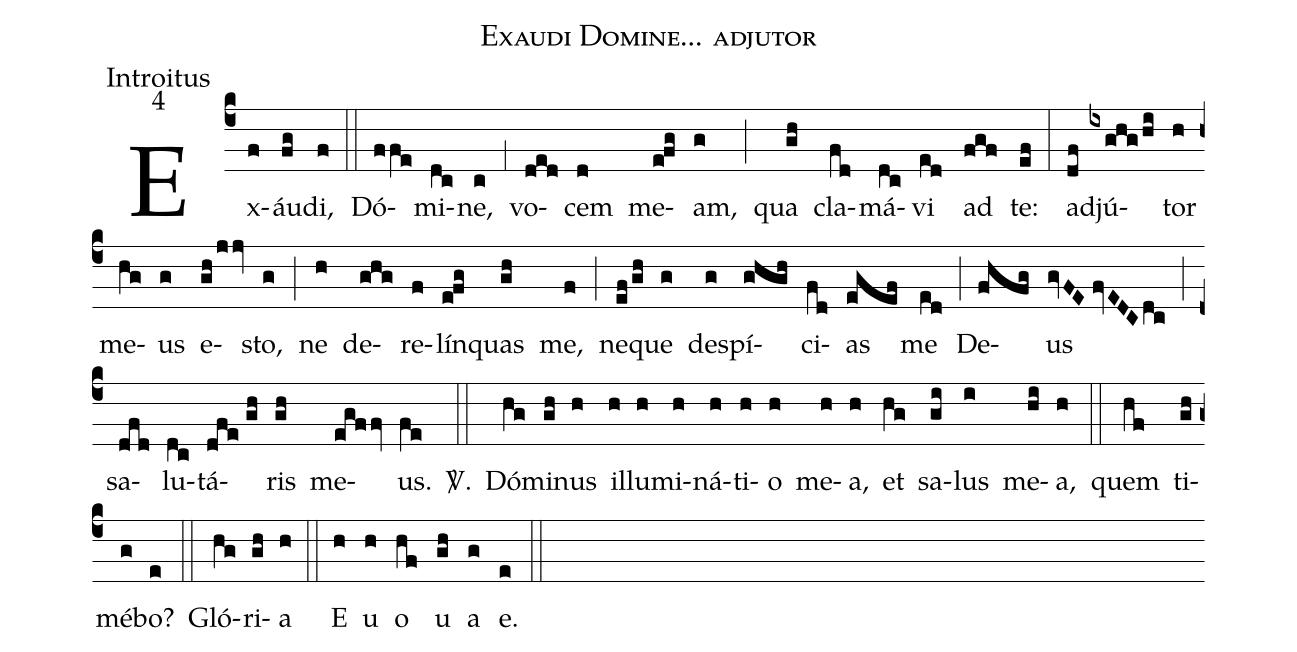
name:Exaudi Domine... adjutor;
office-part:Introitus;
mode:4;
%%
(c4) Ex(f)áu(fg)di,(f) (::) Dó(ffe)mi(dc)ne,(c) (;1) vo(ded)cem(d) me(e!fg)am,(g) (;) qua(gh) cla(fd)má(dc)vi(ed) ad(fgf) te:(ef) (:) ad(df)jú(ixghg/hi)tor(h) me(hg)us(g) e(gh/jjv)sto,(g) (;) ne(h) de(ghg)re(f)lín(e!fg)quas(gh) me,(f) (;) ne(ef/gh)que(g) de(g)spí(ghgh)ci(fd)as(egef) me(ed) (;) De(fhfg)us(gvFE//fvEDC/dc) (;) sa(dfd)lu(dc)tá(dfe//gh)ris(gh) me(egffv)us.(fe) <sp>V/</sp>.(::) Dó(hg)mi(gh)nus(h) il(h)lu(h)mi(h)ná(h)ti(h)o(h) me(h)a,(h) et(hg) sa(gi)lus(i) me(hi)a,(h) (::) quem(hf) ti(gh)mé(g)bo?(e) (::) Gló(hg)ri(gh)a(h) (::) E(h) u(h) o(hf) u(gh) a(g) e.(e) (::)
